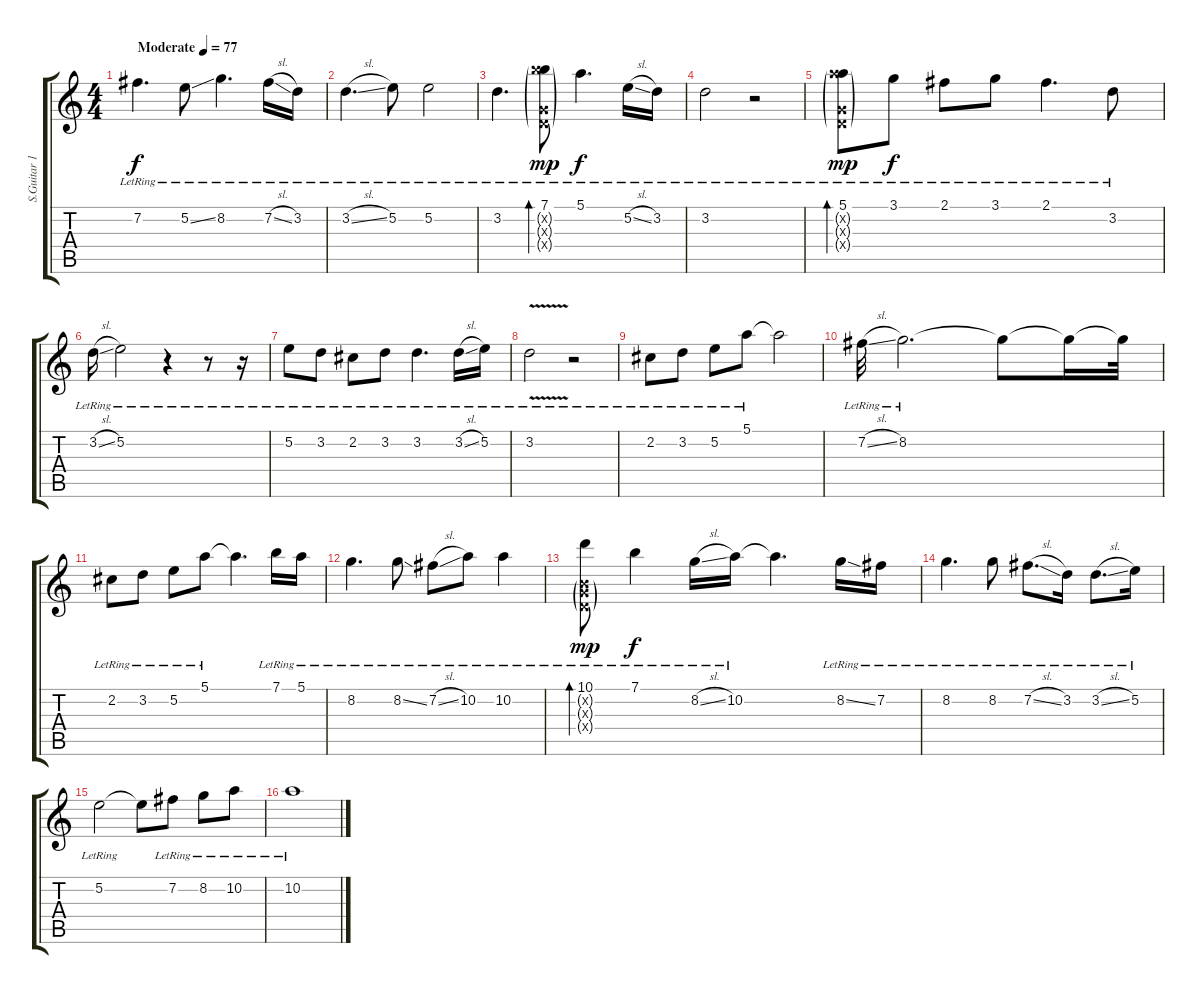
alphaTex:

\track ("S.Guitar 1" "S.Guitar 1") {instrument acousticguitarsteel}
\staff {score tabs}
\tuning (E4 B3 G3 D3 A2 E2) {hide}
\ts (4 4)
\tempo (77 "Moderate")
\clef g2
\ks c
7.2{lr}.4{d dy f volume 16 instrument acousticguitarsteel} 5.2{ss lr}.8 8.2{lr}.4{d} 7.2{sl lr}.16 3.2{lr}.16 |
3.2{sl lr}.4{d} 5.2{lr}.8 5.2{lr}.2 |
3.2{lr}.4{d} (7.1{lr} 12.2{g x} 0.3{g x} 0.4{g x}).8{bd 120 dy mp} 5.1{lr}.4{d dy f} 5.2{sl lr}.16 3.2{lr}.16 |
3.2{lr}.2 r.2 |
(5.1{lr} 10.2{g x} 0.3{g x} 0.4{g x}).8{bd 120 dy mp} 3.1{lr}.8{dy f} 2.1{lr}.8 3.1{lr}.8 2.1{lr}.4{d} 3.2{lr}.8 |
3.2{sl lr}.16 5.2{lr}.2 r.4 r.8 r.16 |
5.2{lr}.8 3.2{lr}.8 2.2{lr}.8 3.2{lr}.8 3.2{lr}.4{d} 3.2{sl lr}.16 5.2{lr}.16 |
3.2{v lr}.2 r.2 |
2.2{lr}.8 3.2{lr}.8 5.2{lr}.8 5.1{lr}.8 5.1{t}.2 |
7.2{sl lr}.32 8.2{lr}.2{d} 8.2{t}.8 8.2{t}.16 8.2{t}.32 |
2.2{lr}.8 3.2{lr}.8 5.2{lr}.8 5.1{lr}.8 5.1{t}.4{d} 7.1{lr}.16 5.1{lr}.16 |
8.2{lr}.4{d} 8.2{ss lr}.8 7.2{sl lr}.8 10.2{lr}.8 10.2{lr}.4 |
(10.1{lr} 0.2{g x} 0.3{g x} 0.4{g x}).8{bd 120 dy mp} 7.1{lr}.4{dy f} 8.2{sl lr}.16 10.2{lr}.16 10.2{t}.4{d} 8.2{ss lr}.16 7.2{lr}.16 |
8.2{lr}.4{d} 8.2{lr}.8 7.2{sl lr}.8{d} 3.2{lr}.16 3.2{sl lr}.8{d} 5.2{lr}.16 |
5.2{lr}.2 5.2{t}.8 7.2{lr}.8 8.2{lr}.8 10.2{lr}.8 |
10.2{lr}.1
